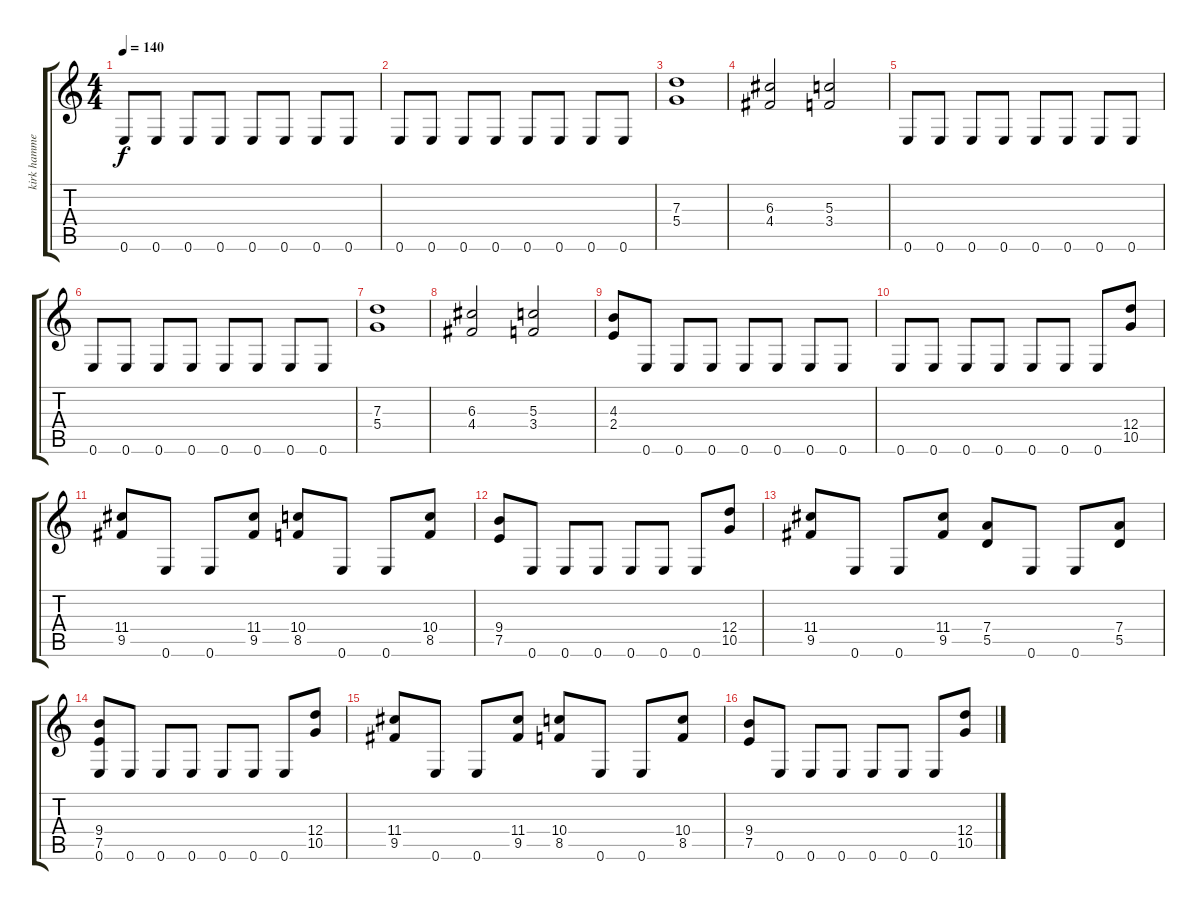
\track ("kirk hammett" "kirk hamme") {instrument distortionguitar}
\staff {score tabs}
\tuning (E4 B3 G3 D3 A2 E2) {hide}
\ts (4 4)
\tempo 140
\clef g2
\ks c
0.6.8{dy f} 0.6.8 0.6.8 0.6.8 0.6.8 0.6.8 0.6.8 0.6.8 |
0.6.8 0.6.8 0.6.8 0.6.8 0.6.8 0.6.8 0.6.8 0.6.8 |
(7.3 5.4).1 |
(6.3 4.4).2 (5.3 3.4).2 |
0.6.8 0.6.8 0.6.8 0.6.8 0.6.8 0.6.8 0.6.8 0.6.8 |
0.6.8 0.6.8 0.6.8 0.6.8 0.6.8 0.6.8 0.6.8 0.6.8 |
(7.3 5.4).1 |
(6.3 4.4).2 (5.3 3.4).2 |
(4.3 2.4).8 0.6.8 0.6.8 0.6.8 0.6.8 0.6.8 0.6.8 0.6.8 |
0.6.8 0.6.8 0.6.8 0.6.8 0.6.8 0.6.8 0.6.8 (12.4 10.5).8 |
(11.4 9.5).8 0.6.8 0.6.8 (11.4 9.5).8 (10.4 8.5).8 0.6.8 0.6.8 (10.4 8.5).8 |
(9.4 7.5).8 0.6.8 0.6.8 0.6.8 0.6.8 0.6.8 0.6.8 (12.4 10.5).8 |
(11.4 9.5).8 0.6.8 0.6.8 (11.4 9.5).8 (7.4 5.5).8 0.6.8 0.6.8 (7.4 5.5).8 |
(9.4 7.5 0.6).8 0.6.8 0.6.8 0.6.8 0.6.8 0.6.8 0.6.8 (12.4 10.5).8 |
(11.4 9.5).8 0.6.8 0.6.8 (11.4 9.5).8 (10.4 8.5).8 0.6.8 0.6.8 (10.4 8.5).8 |
(9.4 7.5).8 0.6.8 0.6.8 0.6.8 0.6.8 0.6.8 0.6.8 (12.4 10.5).8
